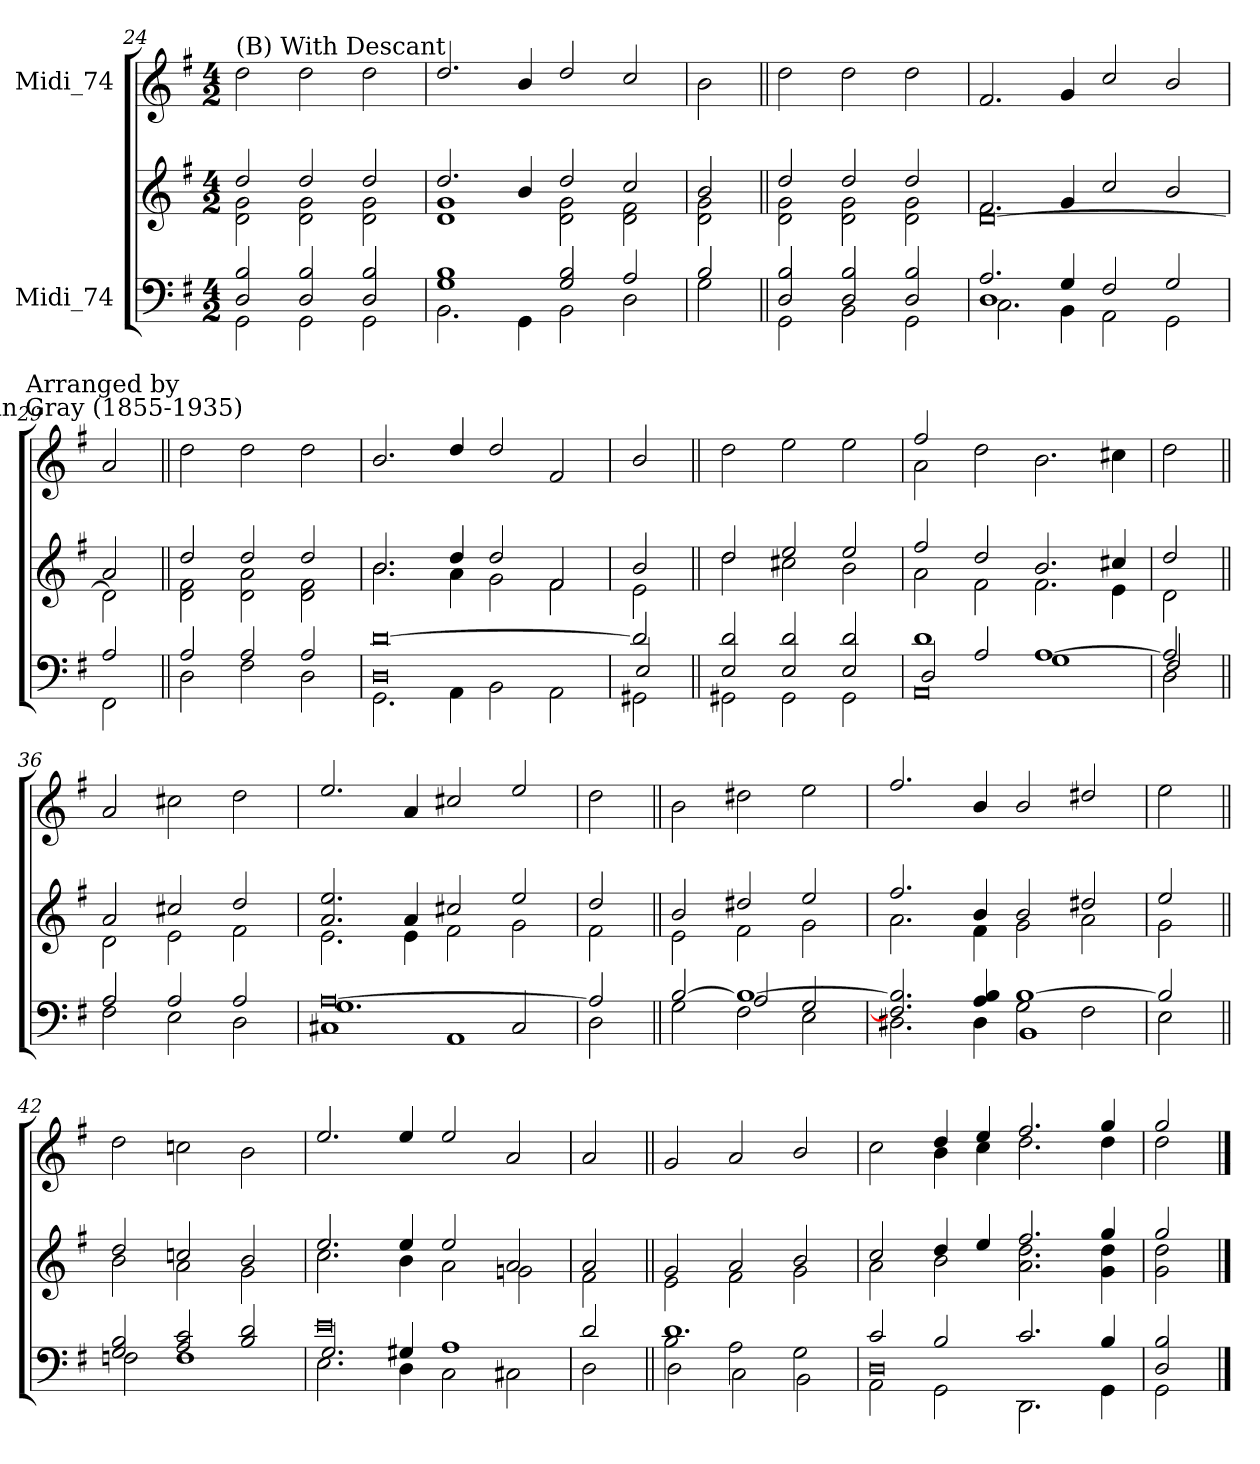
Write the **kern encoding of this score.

**kern	**kern	**kern
*part2	*part2	*part1
*staff3	*staff2	*staff1
*I"Midi_74	*	*I"Midi_74
!!LO:LB:g=z
*clefF4	*clefG2	*clefG2
*k[f#]	*k[f#]	*k[f#]
*G:	*G:	*G:
*M4/2	*M4/2	*M4/2
=24	=24	=24
*^	*^	*^
*	*^	*	*^	*	*
!	!	!	!	!	!	!LO:TX:a:t=(B) With Descant	!
2D/ 2B/	1.ryy	2GG\	2dd/	1.ryy	2d\ 2g\	2dd	1.ryy
2D/ 2B/	.	2GG\	2dd/	.	2d\ 2g\	2dd	.
2D/ 2B/	.	2GG\	2dd/	.	2d\ 2g\	2dd	.
=25	=25	=25	=25	=25	=25	=25	=25
1G/ 1B/	0ryy	2.BB\	2.dd/	0ryy	1d\ 1g\	2.dd	0ryy
.	.	4GG\	4b/	.	.	4b	.
2G/ 2B/	.	2BB\	2dd/	.	2d\ 2g\	2dd	.
2A/	.	2D\	2cc/	.	2d\ 2f#\	2cc	.
=26	=26	=26	=26	=26	=26	=26	=26
2B/	2ryy	2G\	2b/	2ryy	2d\ 2g\	2b	2ryy
=27||	=27||	=27||	=27||	=27||	=27||	=27||	=27||
2D/ 2B/	1.ryy	2GG\	2dd/	1.ryy	2d\ 2g\	2dd	1.ryy
2D/ 2B/	.	2BB\	2dd/	.	2d\ 2g\	2dd	.
2D/ 2B/	.	2GG\	2dd/	.	2d\ 2g\	2dd	.
=28	=28	=28	=28	=28	=28	=28	=28
2.A/	1D\	2.C\	2.f#/	0ryy	[0d\	2.f#	0ryy
4G/	.	4BB\	4g/	.	.	4g	.
2F#/	1ryy	2AA\	2cc/	.	.	2cc	.
2G/	.	2GG\	2b/	.	.	2b	.
=29	=29	=29	=29	=29	=29	=29	=29
!	!	!	!	!	!	!LO:TX:a:cj:t=Arranged by\nAlan Gray (1855-1935)	!
2A/	2ryy	2FF#\	2a/	2ryy	2d\]	2a	2ryy
!!LO:LB:g=z	!!
=30||	=30||	=30||	=30||	=30||	=30||	=30||	=30||
2A/	1.ryy	2D\	2dd/	1.ryy	2d\ 2f#\	2dd	1.ryy
2A/	.	2F#\	2dd/	.	2d\ 2a\	2dd	.
2A/	.	2D\	2dd/	.	2d\ 2f#\	2dd	.
=31	=31	=31	=31	=31	=31	=31	=31
[0d/	0D\	2.GG\	2.b/	0ryy	2.b\	2.b	0ryy
.	.	4AA\	4dd/	.	4a\	4dd	.
.	.	2BB\	2dd/	.	2g\	2dd	.
.	.	2AA\	2f#/	.	2f#\	2f#	.
=32	=32	=32	=32	=32	=32	=32	=32
2d/]	2E/	2GG#X\	2b/	2ryy	2e\	2b/	2ryy
=33||	=33||	=33||	=33||	=33||	=33||	=33||	=33||
2E/ 2d/	1.ryy	2GG#X\	2dd/	1.ryy	2dd\	2dd	1.ryy
2E/ 2d/	.	2GG#\	2ee/	.	2cc#X\	2ee	.
2E/ 2d/	.	2GG#\	2ee/	.	2b\	2ee	.
=34	=34	=34	=34	=34	=34	=34	=34
1d/	2D/	0AA\	2ff#/	0ryy	2a\	2ff#	2a\
.	2A/	.	2dd/	.	2f#\	2dd	1.ryy
[1A/	1G\	.	2.b/	.	2.f#\	2.b	.
.	.	.	4cc#X/	.	4e\	4cc#X	.
=35	=35	=35	=35	=35	=35	=35	=35
2A/]	2F#/	2D\	2dd/	2ryy	2d\	2dd	2ryy
!!LO:LB:g=z	!!
=36||	=36||	=36||	=36||	=36||	=36||	=36||	=36||
2A/	1.ryy	2F#\	2a/	1.ryy	2d\	2a	1.ryy
2A/	.	2E\	2cc#X/	.	2e\	2cc#X	.
2A/	.	2D\	2dd/	.	2f#\	2dd	.
=37	=37	=37	=37	=37	=37	=37	=37
[0A/	1.G\	1C#X\	2.a/ 2.ee/	0ryy	2.e\	2.ee	0ryy
.	.	.	4a/	.	4e\	4a	.
.	.	1AA\	2cc#X/	.	2f#\	2cc#X	.
.	2C#/	.	2ee/	.	2g\	2ee	.
=38	=38	=38	=38	=38	=38	=38	=38
2A/]	2ryy	2D\	2dd/	2ryy	2f#\	2dd	2ryy
=39||	=39||	=39||	=39||	=39||	=39||	=39||	=39||
[2B/	2ryy	2G\	2b/	1.ryy	2e\	2b	1.ryy
1B/_	2A/	2F#\	2dd#X/	.	2f#\	2dd#X	.
.	2G/	2E\	2ee/	.	2g\	2ee	.
=40	=40	=40	=40	=40	=40	=40	=40
2.F#/] 2.B/]	1ryy	2.D#X\	2.ff#/	0ryy	2.a\	2.ff#	0ryy
4A/ 4B/	.	4D#\	4b/	.	4f#\	4b	.
[1B/	2G\	1BB\	2b/	.	2g\	2b	.
.	2F#\	.	2dd#X/	.	2a\	2dd#X	.
=41	=41	=41	=41	=41	=41	=41	=41
2B/]	2ryy	2E\	2ee/	2ryy	2g\	2ee	2ryy
!!LO:LB:g=z	!!
=42||	=42||	=42||	=42||	=42||	=42||	=42||	=42||
2G/ 2B/	1.ryy	2Fn\	2dd/	1.ryy	2b\	2dd	1.ryy
2A/ 2c/	.	1F\	2ccn/	.	2a\	2ccn	.
2B/ 2d/	.	.	2b/	.	2g\	2b	.
=43	=43	=43	=43	=43	=43	=43	=43
0e/	2.G/	2.E\	2.ee/	0ryy	2.cc\	2.ee	0ryy
.	4G#X/	4D\	4ee/	.	4b\	4ee	.
.	1A\	2C\	2ee/	.	2a\	2ee	.
.	.	2C#X\	2a/	.	2gn\	2a	.
=44	=44	=44	=44	=44	=44	=44	=44
2d/	2ryy	2D\	2a/	2ryy	2f#\	2a	2ryy
=45||	=45||	=45||	=45||	=45||	=45||	=45||	=45||
1.d/	2B\	2D\	2g/	1.ryy	2e\	2g	1.ryy
.	2A\	2C\	2a/	.	2f#\	2a	.
.	2G\	2BB\	2b/	.	2g\	2b/	.
=46	=46	=46	=46	=46	=46	=46	=46
2c/	0D\	2AA\	2cc/	0ryy	2a\	2cc	2ryy
2B/	.	2GG\	4dd/	.	2b\	4dd	4b\
.	.	.	4ee/	.	.	4ee	4cc\
2.c/	.	2.DD\	2.ff#/	.	2.a\ 2.dd\	2.ff#	2.dd\
4B/	.	4GG\	4gg/	.	4g\ 4dd\	4gg	4dd\
=47	=47	=47	=47	=47	=47	=47	=47
2D/ 2B/	2ryy	2GG\	2gg/	2ryy	2g\ 2dd\	2gg	2dd\
*v	*v	*v	*	*	*	*v	*v
*	*v	*v	*v	*
==	==	==
*-	*-	*-
